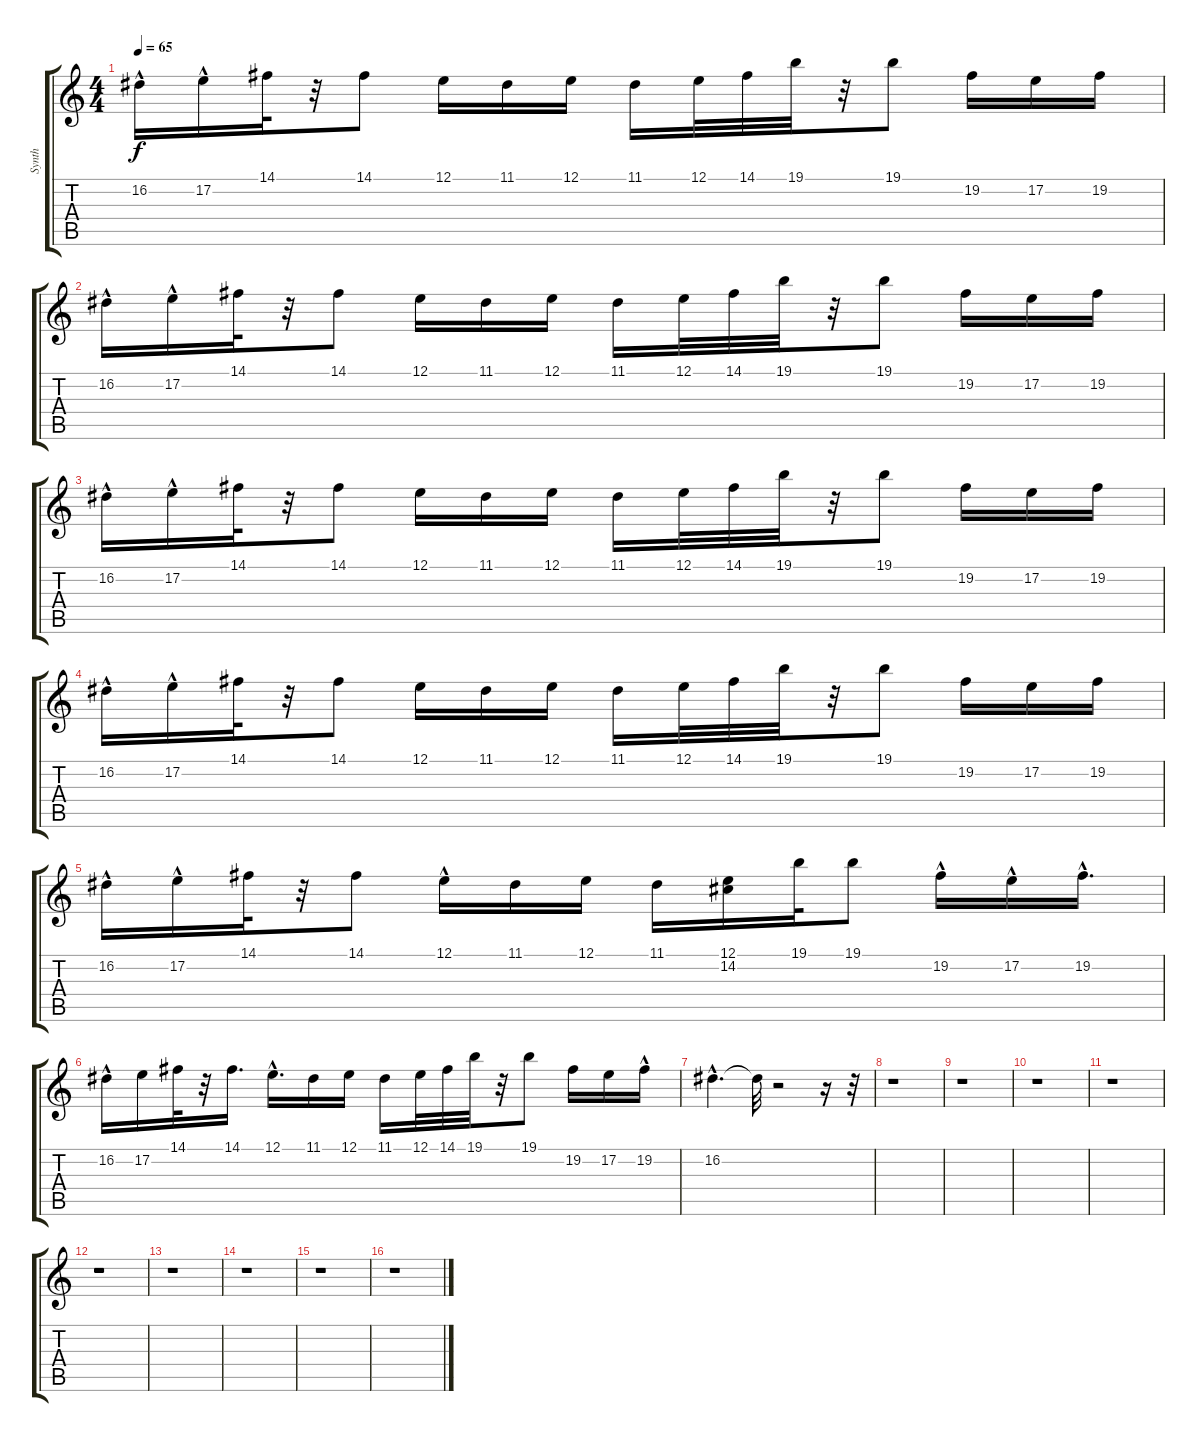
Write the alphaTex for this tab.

\track ("Synth" "Synth") {instrument synthbrass2}
\staff {score tabs}
\tuning (E4 B3 G3 D3 A2 E2) {hide}
\ts (4 4)
\tempo 65
\clef g2
\ks c
16.2{hac}.16{dy f} 17.2{hac}.16 14.1.32 r.32 14.1.8 12.1.16 11.1.16 12.1.16 11.1.16 12.1.32 14.1.32 19.1.32 r.32 19.1.8 19.2.16 17.2.16 19.2.16 |
16.2{hac}.16 17.2{hac}.16 14.1.32 r.32 14.1.8 12.1.16 11.1.16 12.1.16 11.1.16 12.1.32 14.1.32 19.1.32 r.32 19.1.8 19.2.16 17.2.16 19.2.16 |
16.2{hac}.16 17.2{hac}.16 14.1.32 r.32 14.1.8 12.1.16 11.1.16 12.1.16 11.1.16 12.1.32 14.1.32 19.1.32 r.32 19.1.8 19.2.16 17.2.16 19.2.16 |
16.2{hac}.16 17.2{hac}.16 14.1.32 r.32 14.1.8 12.1.16 11.1.16 12.1.16 11.1.16 12.1.32 14.1.32 19.1.32 r.32 19.1.8 19.2.16 17.2.16 19.2.16 |
16.2{hac}.16 17.2{hac}.16 14.1.32 r.32 14.1.8 12.1{hac}.16 11.1.16 12.1.16 11.1.16 (12.1 14.2).16 19.1.32 19.1.8 19.2{hac}.16 17.2{hac}.16 19.2{hac}.16{d} |
16.2{hac}.16 17.2.16 14.1.32 r.32 14.1.16{d} 12.1{hac}.16{d} 11.1.16 12.1.16 11.1.16 12.1.32 14.1.32 19.1.32 r.32 19.1.8 19.2.16 17.2.16 19.2{hac}.16 |
16.2{hac}.4{d} 16.2{t}.32 r.2 r.16 r.32 |
r.1 |
r.1 |
r.1 |
r.1 |
r.1 |
r.1 |
r.1 |
r.1 |
r.1
